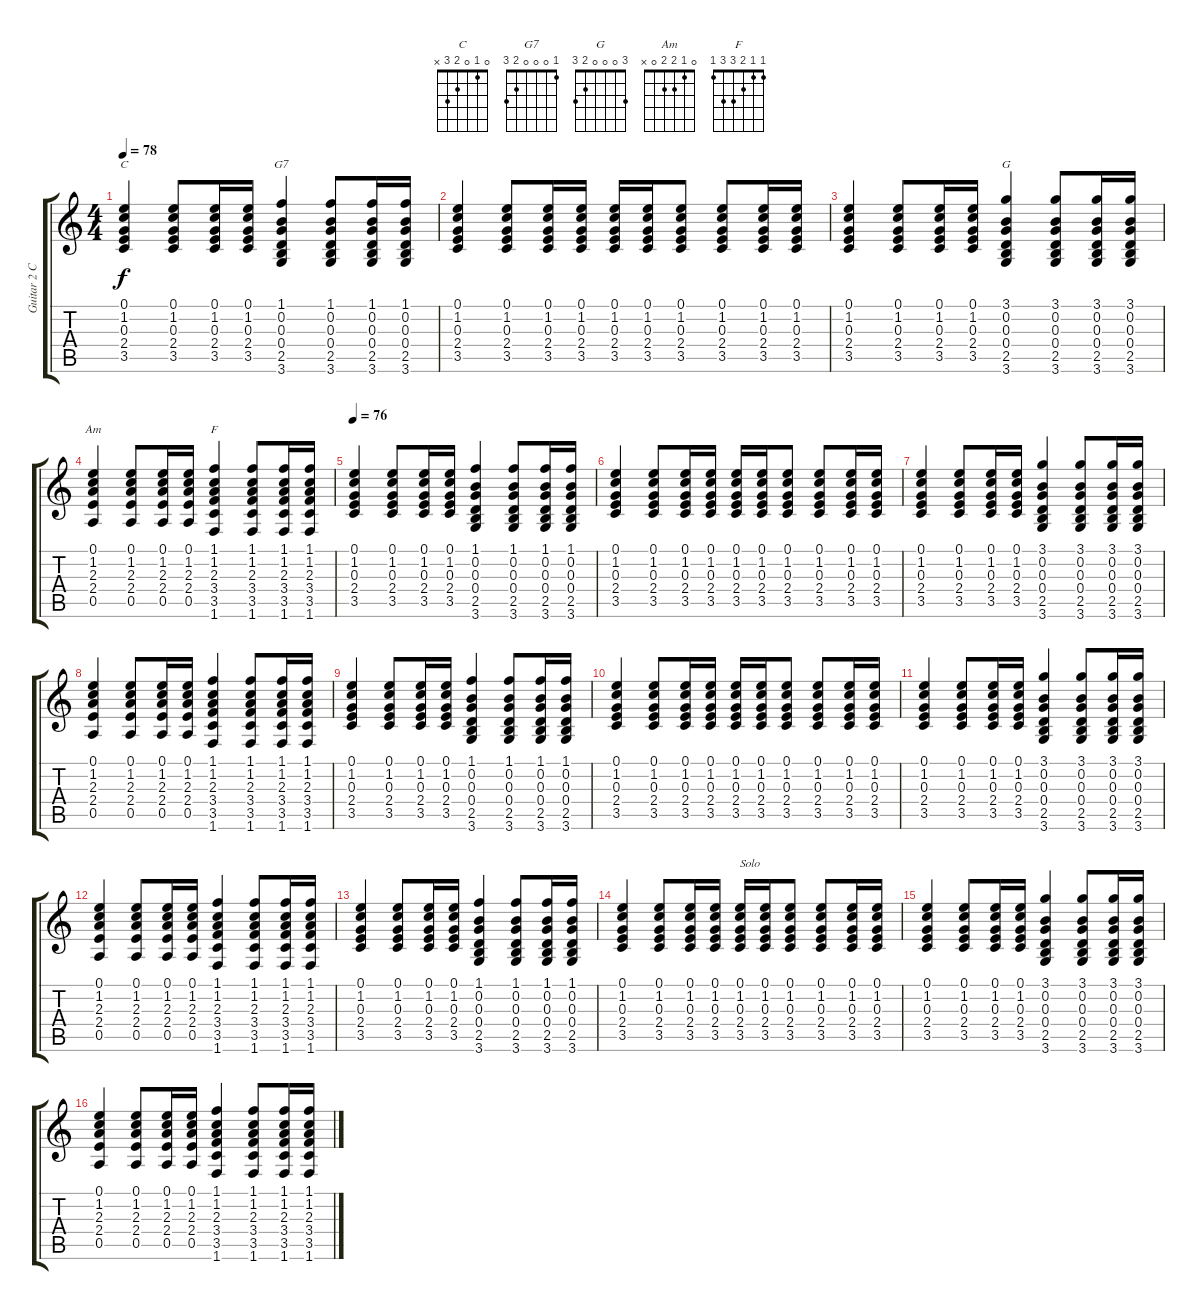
\track ("Guitar 2 Chord" "Guitar 2 C") {instrument acousticguitarsteel}
\staff {score tabs}
\tuning (E4 B3 G3 D3 A2 E2) {hide}
\chord ("C" 0 1 0 2 3 x)
\chord ("G7" 1 0 0 0 2 3)
\chord ("G" 3 0 0 0 2 3)
\chord ("Am" 0 1 2 2 0 x)
\chord ("F" 1 1 2 3 3 1)
\ts (4 4)
\tempo 78
\clef g2
\ks c
(0.1 1.2 0.3 2.4 3.5).4{ch "C" dy f} (0.1 1.2 0.3 2.4 3.5).8 (0.1 1.2 0.3 2.4 3.5).16 (0.1 1.2 0.3 2.4 3.5).16 (1.1 0.2 0.3 0.4 2.5 3.6).4{ch "G7"} (1.1 0.2 0.3 0.4 2.5 3.6).8 (1.1 0.2 0.3 0.4 2.5 3.6).16 (1.1 0.2 0.3 0.4 2.5 3.6).16 |
(0.1 1.2 0.3 2.4 3.5).4 (0.1 1.2 0.3 2.4 3.5).8 (0.1 1.2 0.3 2.4 3.5).16 (0.1 1.2 0.3 2.4 3.5).16 (0.1 1.2 0.3 2.4 3.5).16 (0.1 1.2 0.3 2.4 3.5).16 (0.1 1.2 0.3 2.4 3.5).8 (0.1 1.2 0.3 2.4 3.5).8 (0.1 1.2 0.3 2.4 3.5).16 (0.1 1.2 0.3 2.4 3.5).16 |
(0.1 1.2 0.3 2.4 3.5).4 (0.1 1.2 0.3 2.4 3.5).8 (0.1 1.2 0.3 2.4 3.5).16 (0.1 1.2 0.3 2.4 3.5).16 (3.1 0.2 0.3 0.4 2.5 3.6).4{ch "G"} (3.1 0.2 0.3 0.4 2.5 3.6).8 (3.1 0.2 0.3 0.4 2.5 3.6).16 (3.1 0.2 0.3 0.4 2.5 3.6).16 |
(0.1 1.2 2.3 2.4 0.5).4{ch "Am"} (0.1 1.2 2.3 2.4 0.5).8 (0.1 1.2 2.3 2.4 0.5).16 (0.1 1.2 2.3 2.4 0.5).16 (1.1 1.2 2.3 3.4 3.5 1.6).4{ch "F"} (1.1 1.2 2.3 3.4 3.5 1.6).8 (1.1 1.2 2.3 3.4 3.5 1.6).16 (1.1 1.2 2.3 3.4 3.5 1.6).16 |
\tempo 76
(0.1 1.2 0.3 2.4 3.5).4 (0.1 1.2 0.3 2.4 3.5).8 (0.1 1.2 0.3 2.4 3.5).16 (0.1 1.2 0.3 2.4 3.5).16 (1.1 0.2 0.3 0.4 2.5 3.6).4 (1.1 0.2 0.3 0.4 2.5 3.6).8 (1.1 0.2 0.3 0.4 2.5 3.6).16 (1.1 0.2 0.3 0.4 2.5 3.6).16 |
(0.1 1.2 0.3 2.4 3.5).4 (0.1 1.2 0.3 2.4 3.5).8 (0.1 1.2 0.3 2.4 3.5).16 (0.1 1.2 0.3 2.4 3.5).16 (0.1 1.2 0.3 2.4 3.5).16 (0.1 1.2 0.3 2.4 3.5).16 (0.1 1.2 0.3 2.4 3.5).8 (0.1 1.2 0.3 2.4 3.5).8 (0.1 1.2 0.3 2.4 3.5).16 (0.1 1.2 0.3 2.4 3.5).16 |
(0.1 1.2 0.3 2.4 3.5).4 (0.1 1.2 0.3 2.4 3.5).8 (0.1 1.2 0.3 2.4 3.5).16 (0.1 1.2 0.3 2.4 3.5).16 (3.1 0.2 0.3 0.4 2.5 3.6).4 (3.1 0.2 0.3 0.4 2.5 3.6).8 (3.1 0.2 0.3 0.4 2.5 3.6).16 (3.1 0.2 0.3 0.4 2.5 3.6).16 |
(0.1 1.2 2.3 2.4 0.5).4 (0.1 1.2 2.3 2.4 0.5).8 (0.1 1.2 2.3 2.4 0.5).16 (0.1 1.2 2.3 2.4 0.5).16 (1.1 1.2 2.3 3.4 3.5 1.6).4 (1.1 1.2 2.3 3.4 3.5 1.6).8 (1.1 1.2 2.3 3.4 3.5 1.6).16 (1.1 1.2 2.3 3.4 3.5 1.6).16 |
(0.1 1.2 0.3 2.4 3.5).4 (0.1 1.2 0.3 2.4 3.5).8 (0.1 1.2 0.3 2.4 3.5).16 (0.1 1.2 0.3 2.4 3.5).16 (1.1 0.2 0.3 0.4 2.5 3.6).4 (1.1 0.2 0.3 0.4 2.5 3.6).8 (1.1 0.2 0.3 0.4 2.5 3.6).16 (1.1 0.2 0.3 0.4 2.5 3.6).16 |
(0.1 1.2 0.3 2.4 3.5).4 (0.1 1.2 0.3 2.4 3.5).8 (0.1 1.2 0.3 2.4 3.5).16 (0.1 1.2 0.3 2.4 3.5).16 (0.1 1.2 0.3 2.4 3.5).16 (0.1 1.2 0.3 2.4 3.5).16 (0.1 1.2 0.3 2.4 3.5).8 (0.1 1.2 0.3 2.4 3.5).8 (0.1 1.2 0.3 2.4 3.5).16 (0.1 1.2 0.3 2.4 3.5).16 |
(0.1 1.2 0.3 2.4 3.5).4 (0.1 1.2 0.3 2.4 3.5).8 (0.1 1.2 0.3 2.4 3.5).16 (0.1 1.2 0.3 2.4 3.5).16 (3.1 0.2 0.3 0.4 2.5 3.6).4 (3.1 0.2 0.3 0.4 2.5 3.6).8 (3.1 0.2 0.3 0.4 2.5 3.6).16 (3.1 0.2 0.3 0.4 2.5 3.6).16 |
(0.1 1.2 2.3 2.4 0.5).4 (0.1 1.2 2.3 2.4 0.5).8 (0.1 1.2 2.3 2.4 0.5).16 (0.1 1.2 2.3 2.4 0.5).16 (1.1 1.2 2.3 3.4 3.5 1.6).4 (1.1 1.2 2.3 3.4 3.5 1.6).8 (1.1 1.2 2.3 3.4 3.5 1.6).16 (1.1 1.2 2.3 3.4 3.5 1.6).16 |
(0.1 1.2 0.3 2.4 3.5).4 (0.1 1.2 0.3 2.4 3.5).8 (0.1 1.2 0.3 2.4 3.5).16 (0.1 1.2 0.3 2.4 3.5).16 (1.1 0.2 0.3 0.4 2.5 3.6).4 (1.1 0.2 0.3 0.4 2.5 3.6).8 (1.1 0.2 0.3 0.4 2.5 3.6).16 (1.1 0.2 0.3 0.4 2.5 3.6).16 |
(0.1 1.2 0.3 2.4 3.5).4 (0.1 1.2 0.3 2.4 3.5).8 (0.1 1.2 0.3 2.4 3.5).16 (0.1 1.2 0.3 2.4 3.5).16 (0.1 1.2 0.3 2.4 3.5).16{txt "Solo"} (0.1 1.2 0.3 2.4 3.5).16 (0.1 1.2 0.3 2.4 3.5).8 (0.1 1.2 0.3 2.4 3.5).8 (0.1 1.2 0.3 2.4 3.5).16 (0.1 1.2 0.3 2.4 3.5).16 |
(0.1 1.2 0.3 2.4 3.5).4 (0.1 1.2 0.3 2.4 3.5).8 (0.1 1.2 0.3 2.4 3.5).16 (0.1 1.2 0.3 2.4 3.5).16 (3.1 0.2 0.3 0.4 2.5 3.6).4 (3.1 0.2 0.3 0.4 2.5 3.6).8 (3.1 0.2 0.3 0.4 2.5 3.6).16 (3.1 0.2 0.3 0.4 2.5 3.6).16 |
(0.1 1.2 2.3 2.4 0.5).4 (0.1 1.2 2.3 2.4 0.5).8 (0.1 1.2 2.3 2.4 0.5).16 (0.1 1.2 2.3 2.4 0.5).16 (1.1 1.2 2.3 3.4 3.5 1.6).4 (1.1 1.2 2.3 3.4 3.5 1.6).8 (1.1 1.2 2.3 3.4 3.5 1.6).16 (1.1 1.2 2.3 3.4 3.5 1.6).16
